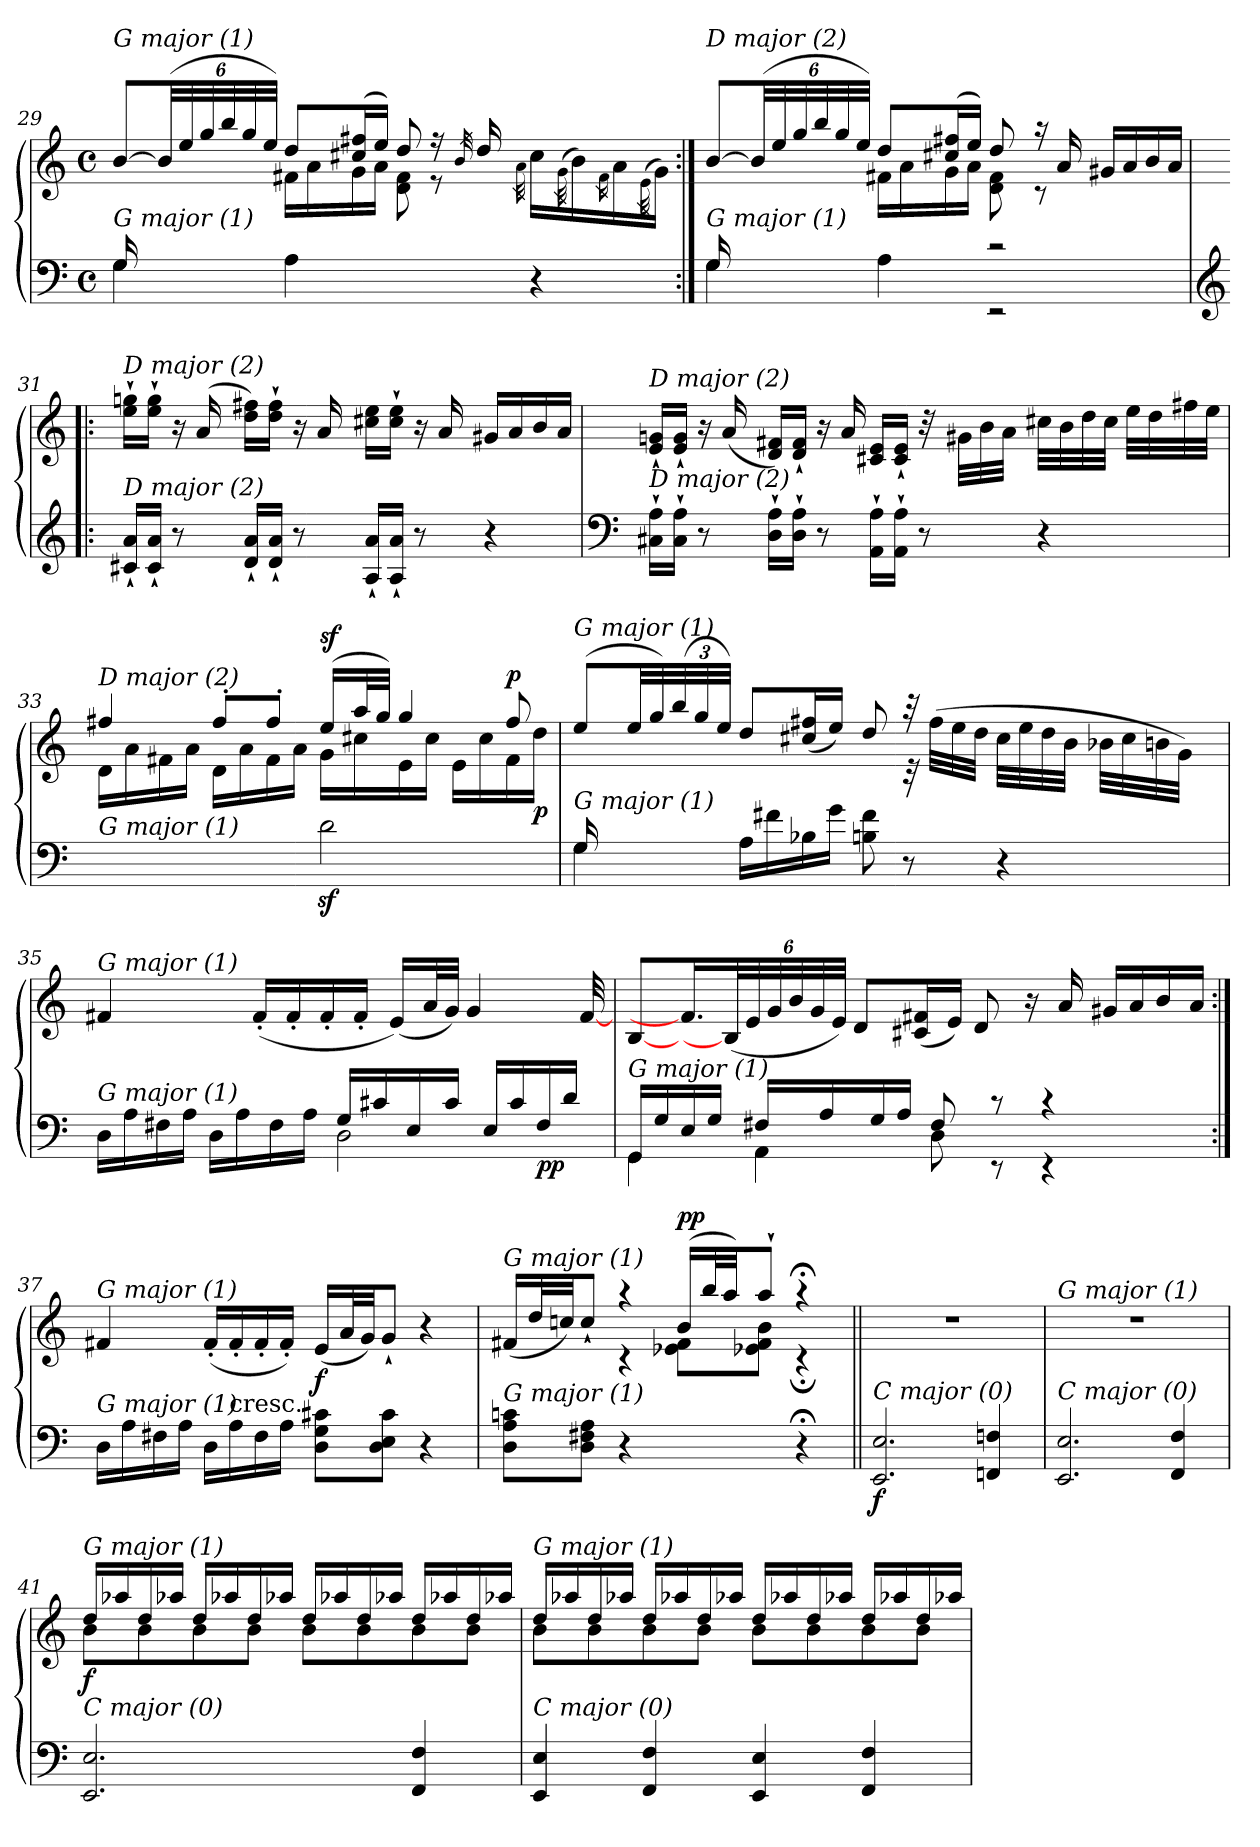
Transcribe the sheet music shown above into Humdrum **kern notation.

**kern	**kern	**dynam
*part1	*part1	*part1
*staff2	*staff1	*staff1/2
*clefF4	*clefG2	*
*k[]	*k[]	*
*C:	*C:	*
*M4/4	*M4/4	*
*met(c)	*met(c)	*
=29	=29	=29
*^	*^	*
!	!	!LO:TX:i:t=G major (1)	!	!
!LO:TX:i:t=G major (1)	!	!	!	!
16G/LL	4G\	[>8b/L	16ryy	.
2...ryy	.	.	16g\	.
*	*	*Xbrackettup	*	*
.	.	(>48b/LL]	16e\	.
.	.	48ee/	.	.
.	.	48gg/	.	.
.	.	48bb/	16g\JJ	.
.	.	48gg/	.	.
.	.	48ee/JJJ)	.	.
.	4A\	8dd/L	16f#X\LL	.
.	.	.	16a\	.
.	.	(>16cc#X/ 16ff#X/L	16g\	.
.	.	16ee/JJ)	16a\JJ	.
.	4ryy	8dd/	8d\ 8f#\	.
.	.	16r	8r	.
.	.	32qb/	.	.
.	.	16dd/	.	.
.	.	.	32qa\	.
.	4r	4ryy	16cc#\LL	.
.	.	.	(<32qg\	.
.	.	.	16b\)	.
.	.	.	16qf#i\	.
.	.	.	16a\	.
.	.	.	(<32qe\	.
.	.	.	16g\JJ)	.
!!LO:LB:g=z	!!
=30:|!	=30:|!	=30:|!	=30:|!	=30:|!
*	*^	*	*	*
!	!	!	!LO:TX:i:t=D major (2)	!	!
!LO:TX:i:t=G major (1)	!	!	!	!	!
16G/LL	4G\	2ryy	[>8b/L	16ryy	.
2ryy	.	.	.	16g\	.
.	.	.	(>48b/LL]	16e\	.
.	.	.	48ee/	.	.
.	.	.	48gg/	.	.
.	.	.	48bb/	16g\JJ	.
.	.	.	48gg/	.	.
.	.	.	48ee/JJJ)	.	.
.	4A\	.	8dd/L	16f#X\LL	.
.	.	.	.	16a\	.
.	.	.	(>16cc#X/ 16ff#X/L	16g\	.
.	.	.	16ee/JJ)	16a\JJ	.
.	2rc	2rEE	8dd/	8d\ 8f#\	.
8.ryy	.	.	.	.	.
.	.	.	16raa	8rc	.
.	.	.	16a/	.	.
4ryy	.	.	16g#X/LL	4ryy	.
.	.	.	16a/	.	.
.	.	.	16b/	.	.
.	.	.	16a/JJ	.	.
*v	*v	*v	*	*	*
*	*v	*v	*
=31!|:	=31!|:	=31!|:
*clefG2	*	*
!	!LO:TX:i:t=D major (2)	!
!LO:TX:i:t=D major (2)	!	!
16c#X/`< 16a/`<LL	16ee\`> 16ggni\`>LL	.
16c#/`< 16a/`<JJ	16ee\`> 16gg\`>JJ	.
8r	16r	.
.	(>16a/	.
16d/`< 16a/`<LL	16dd\ 16ff#X\LL)	.
16d/`< 16a/`<JJ	16dd\`> 16ff#\`>JJ	.
8r	16r	.
.	16a/	.
16A/`< 16a/`<LL	16cc#X\ 16ee\LL	.
16A/`< 16a/`<JJ	16cc#\`> 16ee\`>JJ	.
8r	16r	.
.	16a/	.
4r	16g#X/LL	.
.	16a/	.
.	16b/	.
.	16a/JJ	.
!!LO:PB:g=z
=32	=32	=32
*clefF4	*	*
!	!LO:TX:i:t=D major (2)	!
!LO:TX:i:t=D major (2)	!	!
16C#X\`> 16A\`>LL	16e/`< 16gni/`<LL	.
16C#\`> 16A\`>JJ	16e/`< 16g/`<JJ	.
8r	16r	.
.	(<16a/	.
16D\`> 16A\`>LL	16d/ 16f#X/LL)	.
16D\`> 16A\`>JJ	16d/`< 16f#/`<JJ	.
8r	16r	.
.	16a/	.
16AA\`> 16A\`>LL	16c#X/ 16e/LL	.
16AA\`> 16A\`>JJ	16c#/`< 16e/`<JJ	.
8r	32r	.
.	32g#X\LLL	.
.	32b\	.
.	32a\JJJ	.
4r	32cc#X\LLL	.
.	32b\	.
.	32dd\	.
.	32cc#\JJJ	.
.	32ee\LLL	.
.	32dd\	.
.	32ff#X\	.
.	32ee\JJJ	.
!!LO:LB:g=z
=33	=33	=33
*	*^	*
!	!LO:TX:i:t=D major (2)	!	!
!LO:TX:i:t=G major (1)	!	!	!
2ryy	4ff#X/	16d\LL	.
.	.	16a\	.
.	.	16f#X\	.
.	.	16a\JJ	.
.	8ff#'>/L	16d\LL	.
.	.	16a\	.
.	8ff#'>/J	16f#\	.
.	.	16a\JJ	.
!	!	!	!LO:DY:a
2dz>\	(>16ee/LL	16g\LL	sf
.	32aa/L	16cc#X\	.
.	32gg/JJJ)	.	.
.	4gg/	16e\	.
.	.	16cc#\JJ	.
.	.	16e\LL	.
.	.	16cc#\	.
!	!	!	!LO:DY:a
.	8ff#/	16f#\	p
!	!	!	!LO:DY:b
.	.	16dd\JJ	p
=34	=34	=34	=34
*^	*	*^	*
!	!	!LO:TX:i:t=G major (1)	!	!	!
!LO:TX:i:t=G major (1)	!	!	!	!	!
16G/LL	4G\	(>8ee/L	16ryy	1ryy	.
2...ryy	.	.	16g\	.	.
.	.	32ee/LL	16e\	.	.
.	.	32gg/)	.	.	.
.	.	(>48bb/	16g\JJ	.	.
.	.	48gg/	.	.	.
.	.	48ee/JJJ)	.	.	.
.	16A\LL	4.ryy	8dd/L	.	.
.	16f#X\	.	.	.	.
.	16B-Xj\	.	(>16cc#X/ 16ff#X/L	.	.
.	16g\JJ	.	16ee/JJ)	.	.
.	8B\ 8f#\	.	8dd/	.	.
.	8r	32raa	32rc	.	.
.	.	4ryy	(>32ff#\LLL	.	.
.	.	.	32ee\	.	.
.	.	.	32dd\JJJ	.	.
.	4r	.	32cc#\LLL	.	.
.	.	.	32ee\	.	.
.	.	.	32dd\	.	.
.	.	.	32b\JJJ	.	.
.	.	.	32b-Xj\LLL	.	.
.	.	16.ryy	32cc#\	.	.
.	.	.	32b\	.	.
.	.	.	32g\JJJ)	.	.
16.ryy	16.ryy	16.ryy	16.ryy	16.ryy	.
!!LO:LB:g=z
=35	=35	=35	=35	=35	=35
!	!	!LO:TX:i:t=G major (1)	!	!	!
!LO:TX:i:t=G major (1)	!	!	!	!	!
*	*	*	*v	*v	*
16D\LL	2ryy	4f#X/	2..ryy	.
16A\	.	.	.	.
16F#X\	.	.	.	.
16A\JJ	.	.	.	.
16D\LL	.	16.ryy	.	.
16A\	.	.	.	.
.	.	(<16f#'</LL	.	.
16F#\	.	.	.	.
.	.	16f#'</	.	.
16A\JJ	.	.	.	.
.	.	16f#'</	.	.
!	!	!	!	!LO:DY:a=2
!	!	!	!	!LO:DY:n=1:b=2
16G/LL	2D\	.	.	sf sf
.	.	16f#'</JJ	.	.
16c#X/	.	.	.	.
.	.	(<16e/LL)	.	.
16E/	.	.	.	.
.	.	32a/L	.	.
16c#/JJ	.	32g/JJJ)	.	.
.	.	4g/	.	.
16E/LL	.	.	.	.
16c#/	.	.	.	.
!	!	!	!	!LO:DY:n=2:b=2
!	!	!	!	!LO:DY:n=3:b
16F#/	.	.	8ryy	p p
16d/JJ	.	.	.	.
.	.	[32f#/	.	.
!!LO:PB:g=z
=36	=36	=36	=36	=36
!	!	!LO:TX:i:t=D major (2)	!	!
!LO:TX:i:t=G major (1)	!	!	!	!
*	*	*v	*v	*
16GG/LL	4GG\	[8B/L	.
16G/	.	.	.
16E/	.	16.f#/]	.
16G/JJ	.	.	.
.	.	(<48B/LL]	.
.	.	48e/	.
16F#X/LL	4AA\	.	.
.	.	48g/	.
.	.	48b/	.
.	.	48g/	.
16A/	.	.	.
.	.	48e/JJJ)	.
.	.	8d/L	.
16G/	.	.	.
16A/JJ	.	.	.
.	.	(>16c#X/ 16f#X/L	.
8F#/	8D\	.	.
.	.	16e/JJ)	.
.	.	8d/	.
8rc	8rEE	.	.
.	.	16r	.
4rc	4rEE	.	.
.	.	16a/	.
.	.	16g#X/LL	.
.	.	16a/	.
.	.	16b/	.
16.ryy	16.ryy	.	.
.	.	16a/JJ	.
*v	*v	*	*
=37:|!	=37:|!	=37:|!
!	!LO:TX:i:t=G major (1)	!
!LO:TX:i:t=G major (1)	!	!
16D\LL	4f#X/	.
16A\	.	.
16F#X\	.	.
16A\JJ	.	.
16D\LL	(<16f#'</LL	.
!LO:TX:a:t=cresc.	!	!
16A\	16f#'</	.
16F#\	16f#'</	.
16A\JJ	16f#'</JJ)	.
!	!	!LO:DY:a=2
8D\ 8G\ 8c#X\L	(<16e/LL	f
.	32a/L	.
.	32g/JJ)	.
8D\ 8E\ 8c#\J	8g`</J	.
4r	4r	.
=38	=38	=38
*	*^	*
!	!LO:TX:i:t=G major (1)	!	!
!LO:TX:i:t=G major (1)	!	!	!
8D\ 8A\ 8cni\L	(>16f#X/LL	4ryy	.
.	32dd/L	.	.
.	32ccni/JJ)	.	.
8D\ 8F#X\ 8A\J	8cc`>/J	.	.
4r	4raa	4rc	.
!	!	!	!LO:DY:a
!	!	!	!LO:DY:n=1:b
4ryy	(>16b/LL	8e-Xj\ 8f#\L	p p
.	32bb/L	.	.
.	32aa/JJ)	.	.
.	8aa`>/J	8e-Xj\ 8f#\ 8b\J	.
4r;<	4r;<aa	4r;<c	.
!!LO:LB:g=z
=39||	=39||	=39||	=39||
!	!LO:TX:a:t=Allegro	!	!
!	!LO:TX:i:t=G major (1)	!	!
!LO:TX:i:t=C major (0)	!	!	!
!	!	!	!LO:DY:b=2
*	*v	*v	*
2.EE/ 2.E/	1r	f
4FFni/ 4Fni/	.	.
=40	=40	=40
!	!LO:TX:i:t=G major (1)	!
!LO:TX:i:t=C major (0)	!	!
2.EE/ 2.E/	1r	.
4FF/ 4F/	.	.
=41	=41	=41
*	*^	*
!	!LO:TX:i:t=G major (1)	!	!
!LO:TX:i:t=C major (0)	!	!	!
!	!	!	!LO:DY:b
2.EE/ 2.E/	16dd/LL	8b\L	f
.	16aa-Xj/	.	.
.	16dd/	8b\	.
.	16aa-Xj/JJ	.	.
.	16dd/LL	8b\	.
.	16aa-Xj/	.	.
.	16dd/	8b\J	.
.	16aa-Xj/JJ	.	.
.	16dd/LL	8b\L	.
.	16aa-Xj/	.	.
.	16dd/	8b\	.
.	16aa-Xj/JJ	.	.
4FF/ 4F/	16dd/LL	8b\	.
.	16aa-Xj/	.	.
.	16dd/	8b\J	.
.	16aa-Xj/JJ	.	.
=42	=42	=42	=42
!	!LO:TX:i:t=G major (1)	!	!
!LO:TX:i:t=C major (0)	!	!	!
4EE/ 4E/	16dd/LL	8b\L	.
.	16aa-Xj/	.	.
.	16dd/	8b\	.
.	16aa-Xj/JJ	.	.
4FF/ 4F/	16dd/LL	8b\	.
.	16aa-Xj/	.	.
.	16dd/	8b\J	.
.	16aa-Xj/JJ	.	.
4EE/ 4E/	16dd/LL	8b\L	.
.	16aa-Xj/	.	.
.	16dd/	8b\	.
.	16aa-Xj/JJ	.	.
4FF/ 4F/	16dd/LL	8b\	.
.	16aa-Xj/	.	.
.	16dd/	8b\J	.
.	16aa-Xj/JJ	.	.
*	*v	*v	*
=	=	=
*-	*-	*-
